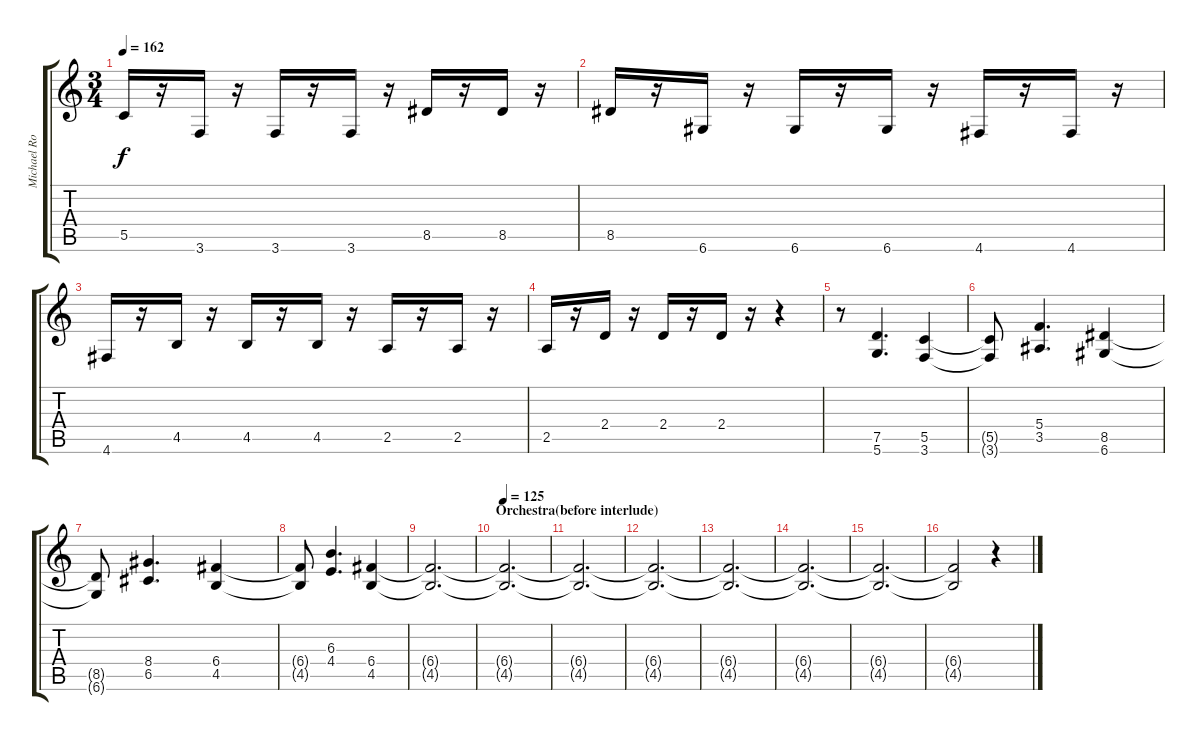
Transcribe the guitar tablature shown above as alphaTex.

\track ("Michael Romeo Lead" "Michael Ro") {instrument distortionguitar}
\staff {score tabs}
\tuning (D4 A3 F3 C3 G2 D2) {hide}
\ts (3 4)
\tempo 162
\clef g2
\ks c
5.5.16{dy f} r.16 3.6.16 r.16 3.6.16 r.16 3.6.16 r.16 8.5.16 r.16 8.5.16 r.16 |
8.5.16 r.16 6.6.16 r.16 6.6.16 r.16 6.6.16 r.16 4.6.16 r.16 4.6.16 r.16 |
4.6.16 r.16 4.5.16 r.16 4.5.16 r.16 4.5.16 r.16 2.5.16 r.16 2.5.16 r.16 |
2.5.16 r.16 2.4.16 r.16 2.4.16 r.16 2.4.16 r.16 r.4 |
r.8 (7.5 5.6).4{d} (5.5 3.6).4 |
(5.5{t} 3.6{t}).8 (5.4 3.5).4{d} (8.5 6.6).4 |
(8.5{t} 6.6{t}).8 (8.4 6.5).4{d} (6.4 4.5).4 |
(6.4{t} 4.5{t}).8 (6.3 4.4).4{d} (6.4 4.5).4 |
(6.4{t} 4.5{t}).2{d} |
\section ("" "Orchestra(before interlude)")
\tempo 125
(6.4{t} 4.5{t}).2{d} |
(6.4{t} 4.5{t}).2{d} |
(6.4{t} 4.5{t}).2{d} |
(6.4{t} 4.5{t}).2{d} |
(6.4{t} 4.5{t}).2{d} |
(6.4{t} 4.5{t}).2{d volume 5} |
(6.4{t} 4.5{t}).2 r.4
